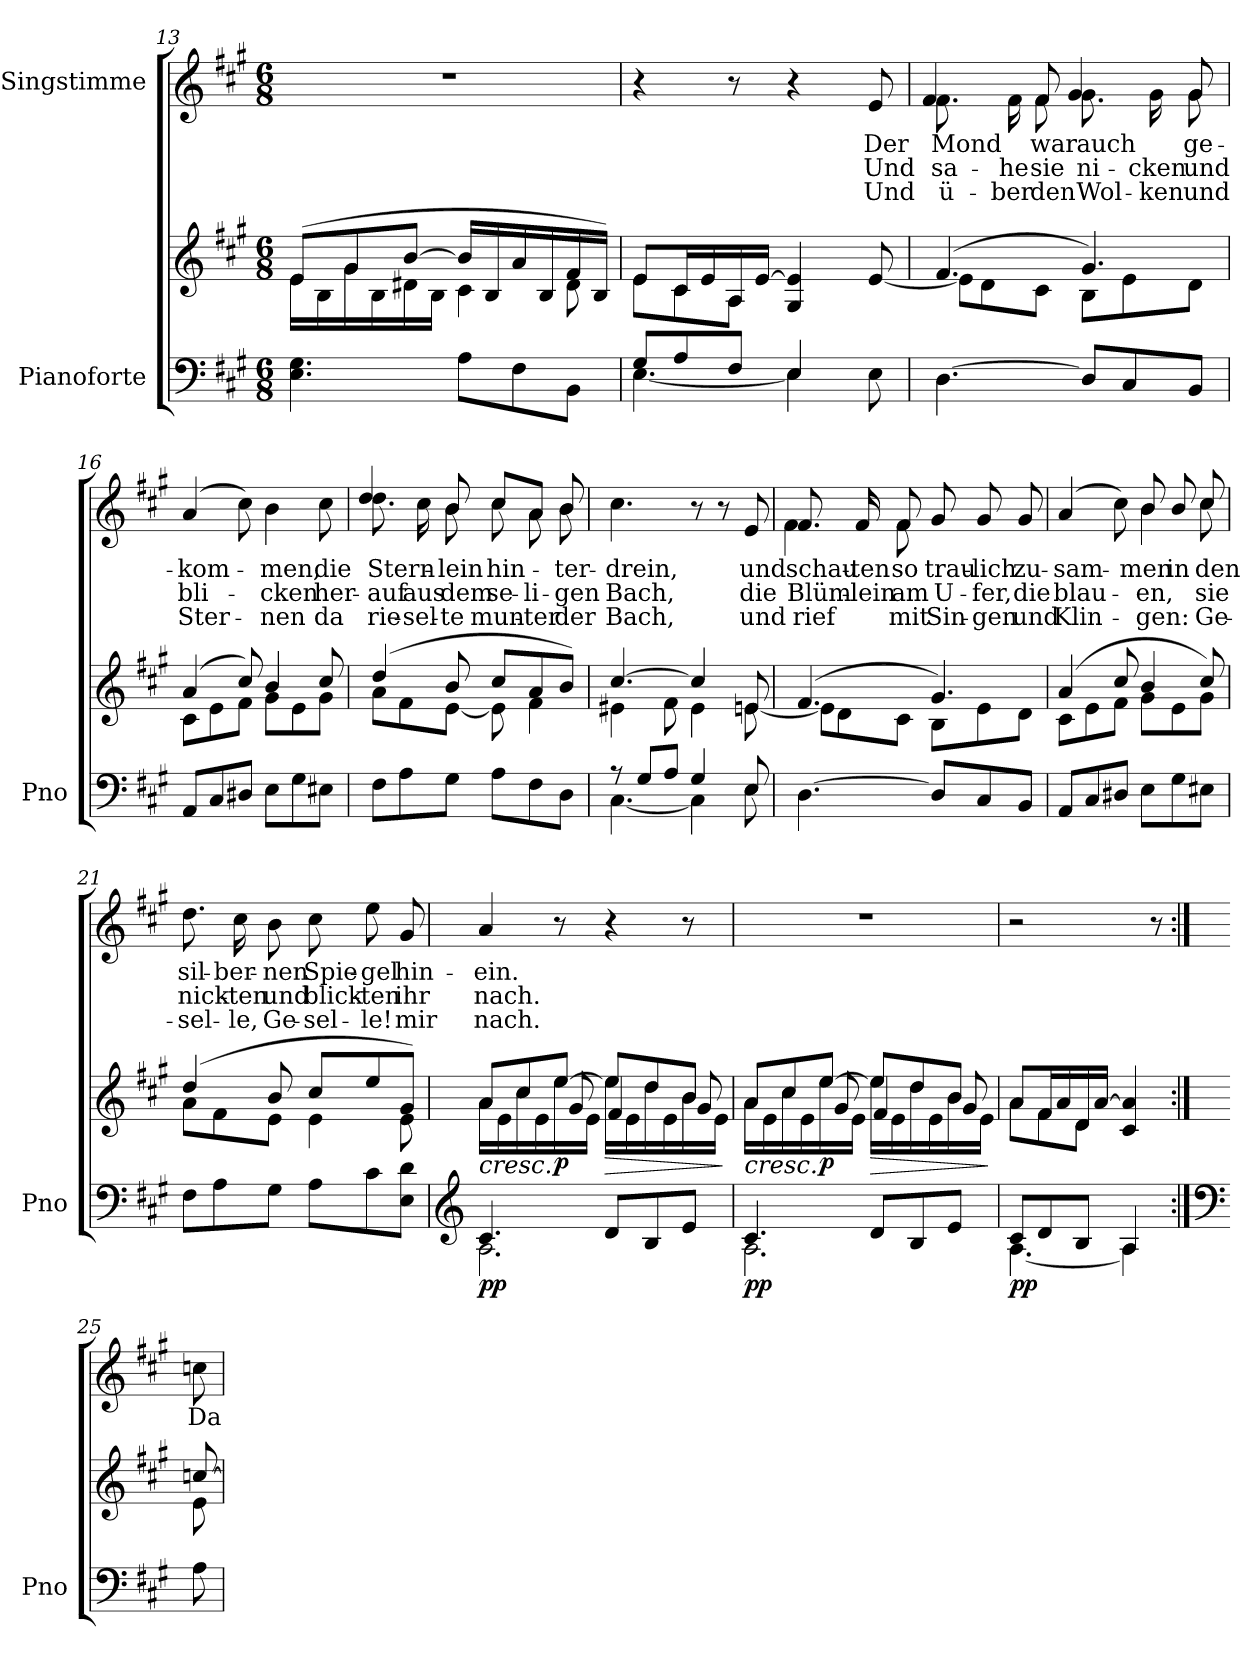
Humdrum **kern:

**kern	**kern	**dynam	**kern	**text	**text	**text
*part2	*part2	*part2	*part1	*part1	*part1	*part1
*staff3	*staff2	*staff2/3	*staff1	*staff1	*staff1	*staff1
*I"Pianoforte	*	*	*I"Singstimme	*	*	*
*I'Pno	*	*	*	*	*	*
*clefF4	*clefG2	*	*clefG2	*	*	*
*k[f#c#g#]	*k[f#c#g#]	*	*k[f#c#g#]	*	*	*
*M6/8	*M6/8	*	*M6/8	*	*	*
=13	=13	=13	=13	=13	=13	=13
*	*^	*	*	*	*	*
4.E\ 4.G#\	(>8e/L	16e\LL	.	2.r	.	.	.
.	.	16B\	.	.	.	.	.
.	8g#/	16g#\	.	.	.	.	.
.	.	16B\	.	.	.	.	.
.	[8b/J	16d#X\	.	.	.	.	.
.	.	16B\JJ	.	.	.	.	.
8A\L	16b/LL]	4c#\	.	.	.	.	.
.	16B/	.	.	.	.	.	.
8F#\	16a/	.	.	.	.	.	.
.	16B/	.	.	.	.	.	.
8BB\J	16f#/	8d#\	.	.	.	.	.
.	16B/JJ)	.	.	.	.	.	.
=14	=14	=14	=14	=14	=14	=14	=14
*^	*	*	*	*	*	*	*
8G#/L	[4.E\	8e/L	8e\L	.	4r	.	.	.
8A/	.	16c#/L	8c#\	.	.	.	.	.
.	.	16e/	.	.	.	.	.	.
8F#/J	.	16A/	8A\J	.	8r	.	.	.
.	.	[16e/JJ	.	.	.	.	.	.
4E/	4E\]	4G#/ 4e/]	8ryy	.	4r	.	.	.
.	.	.	4ryy	.	.	.	.	.
!	!	!	!	!	!	!LO:LY:b	!LO:LY:b	!LO:LY:b
8E\	8ryy	[8e/	.	.	8e/	Der	Und	Und
!!LO:LB:g=z
=15	=15	=15	=15	=15	=15	=15	=15	=15
!	!	!	!	!	!LO:N:head=solid	!LO:LY:b	!LO:LY:b	!LO:LY:b
*v	*v	*	*	*	*^	*	*	*
[4.D\	(>4.f#/	8e\L]	.	8.f#\	4f#/	Mond	sa-	ü-
.	.	8d\	.	.	.	.	.	.
!	!	!	!	!	!	!	!LO:LY:b	!LO:LY:b
.	.	.	.	16f#\	.	.	-he	-ber
!	!	!	!	!	!	!LO:LY:b	!LO:LY:b	!LO:LY:b
.	.	8c#\J	.	8f#\	8f#/	war	sie	den
!	!	!	!	!LO:N:head=solid	!	!LO:LY:b	!LO:LY:b	!LO:LY:b
8D/L]	4.g#/)	8B\L	.	8.g#\	4g#/	auch	ni-	Wol-
8C#/	.	8e\	.	.	.	.	.	.
!	!	!	!	!	!	!	!LO:LY:b	!LO:LY:b
.	.	.	.	16g#\	.	.	-cken	-ken
!	!	!	!	!	!	!LO:LY:b	!LO:LY:b	!LO:LY:b
8BB/J	.	8d\J	.	8g#\	8g#/	ge-	und	und
=16	=16	=16	=16	=16	=16	=16	=16	=16
!	!	!	!	!	!	!LO:LY:b	!LO:LY:b	!LO:LY:b
*	*	*	*	*v	*v	*	*	*
8AA/L	(>4a/	8c#\L	.	(>4a/	-kom-	bli-	Ster-
8C#/	.	8e\	.	.	.	.	.
8D#X/J	8cc#/)	8f#\J	.	8cc#\)	.	.	.
!	!	!	!	!	!LO:LY:b	!LO:LY:b	!LO:LY:b
8E\L	4b/	8g#\L	.	4b\	-men,	-cken	-nen
8G#\	.	8e\	.	.	.	.	.
!	!	!	!	!	!LO:LY:b	!LO:LY:b	!LO:LY:b
8E#X\J	8cc#/	8g#\J	.	8cc#\	die	her-	da
=17	=17	=17	=17	=17	=17	=17	=17
!	!	!	!	!LO:N:head=solid	!LO:LY:b	!LO:LY:b	!LO:LY:b
*	*	*	*	*^	*	*	*
8F#\L	(>4dd/	8a\L	.	8.dd\	4dd/	Stern-	-auf	rie-
8A\	.	8f#\	.	.	.	.	.	.
!	!	!	!	!	!	!	!LO:LY:b	!LO:LY:b
.	.	.	.	16cc#\	.	.	aus	-sel-
!	!	!	!	!	!	!LO:LY:b	!LO:LY:b	!LO:LY:b
8G#\J	8b/	[8e\J	.	8b\	8b/	-lein	dem	-te
!	!	!	!	!	!	!LO:LY:b	!LO:LY:b	!LO:LY:b
8A\L	8cc#/L	8e\]	.	8cc#\	8cc#/L	hin-	se-	mun-
!	!	!	!	!	!	!	!LO:LY:b	!LO:LY:b
8F#\	8a/	4f#\	.	8a\	8a/J	.	-li-	-ter
!	!	!	!	!	!	!LO:LY:b	!LO:LY:b	!LO:LY:b
8D\J	8b/J)	.	.	8b\	8b/	-ter-	-gen	der
!!LO:PB:g=z
=18	=18	=18	=18	=18	=18	=18	=18	=18
*^	*	*	*	*	*	*	*	*
!	!	!	!	!	!	!	!LO:LY:b	!LO:LY:b	!LO:LY:b
*	*	*	*	*	*v	*v	*	*	*
8r	[4.C#\	[4.cc#/	4e#X\	.	4.cc#\	-drein,	Bach,	Bach,
8G#/L	.	.	.	.	.	.	.	.
8A/J	.	.	8f#\	.	.	.	.	.
4G#/	4C#\]	4cc#/]	4e#\	.	8r	.	.	.
.	.	.	.	.	8r	.	.	.
!	!	!	!	!	!	!LO:LY:b	!LO:LY:b	!LO:LY:b
8E/	8E\	8en/	[8e\	.	8e/	und	die	und
=19	=19	=19	=19	=19	=19	=19	=19	=19
!	!	!	!	!	!LO:N:head=solid	!LO:LY:b	!LO:LY:b	!LO:LY:b
*v	*v	*	*	*	*^	*	*	*
[4.D\	(>4.f#/	8e\L]	.	8.f#/	4f#\	schau-	Blüm-	rief
.	.	8d\	.	.	.	.	.	.
!	!	!	!	!	!	!LO:LY:b	!LO:LY:b	!
.	.	.	.	16f#/	.	-ten	-lein	.
!	!	!	!	!	!	!LO:LY:b	!LO:LY:b	!LO:LY:b
.	.	8c#\J	.	8f#/	8f#\	so	am	mit
!	!	!	!	!	!	!LO:LY:b	!LO:LY:b	!LO:LY:b
8D/L]	4.g#/)	8B\L	.	8g#/	4.ryy	trau-	U-	Sin-
!	!	!	!	!	!	!LO:LY:b	!LO:LY:b	!LO:LY:b
8C#/	.	8e\	.	8g#/	.	-lich	-fer,	-gen
!	!	!	!	!	!	!LO:LY:b	!LO:LY:b	!LO:LY:b
8BB/J	.	8d\J	.	8g#/	.	zu-	die	und
=20	=20	=20	=20	=20	=20	=20	=20	=20
!	!	!	!	!	!	!LO:LY:b	!LO:LY:b	!LO:LY:b
8AA/L	(>4a/	8c#\L	.	(>4a/	4ryy	-sam-	blau-	Klin-
8C#/	.	8e\	.	.	.	.	.	.
8D#X/J	8cc#/	8f#\J	.	8cc#\)	8ryy	.	.	.
!	!	!	!	!	!	!LO:LY:b	!LO:LY:b	!LO:LY:b
8E\L	4b/	8g#\L	.	8b/	4b\	-men	-en,	-gen:
*	*	*	*	*MM60	*	*	*	*
!	!	!	!	!	!	!LO:LY:b	!	!
8G#\	.	8e\	.	8b/	.	in	.	.
*	*	*	*	*MM59	*	*	*	*
!	!	!	!	!	!	!LO:LY:b	!LO:LY:b	!LO:LY:b
8E#X\J	8cc#/)	8g#\J	.	8cc#/	8cc#\	den	sie	Ge-
=21	=21	=21	=21	=21	=21	=21	=21	=21
*	*	*	*	*MM58	*	*	*	*
!	!	!	!	!	!	!LO:LY:b	!LO:LY:b	!LO:LY:b
8F#\L	(>4dd/	8a\L	.	8.dd\	8ryy	sil-	nick-	-sel-
*	*	*	*	*MM57	*	*	*	*
8A\	.	8f#\	.	.	2ryy	.	.	.
*	*	*	*	*MM56	*	*	*	*
!	!	!	!	!	!	!LO:LY:b	!LO:LY:b	!LO:LY:b
.	.	.	.	16cc#\	.	-ber-	-ten	-le,
*	*	*	*	*MM56	*	*	*	*
!	!	!	!	!	!	!LO:LY:b	!LO:LY:b	!LO:LY:b
8G#\J	8b/	8e\J	.	8b\	.	-nen	und	Ge-
*	*	*	*	*MM55	*	*	*	*
!	!	!	!	!	!	!LO:LY:b	!LO:LY:b	!LO:LY:b
8A\L	8cc#/L	4e\	.	8cc#\	.	Spie-	blick-	-sel-
*	*	*	*	*MM54	*	*	*	*
!	!	!	!	!	!	!LO:LY:b	!LO:LY:b	!LO:LY:b
8c#\	8ee/	.	.	8ee\	.	-gel	-ten	-le!
*	*	*	*	*MM53	*	*	*	*
!	!	!	!	!	!	!LO:LY:b	!LO:LY:b	!LO:LY:b
8E\ 8d\J	8g#/J)	8e\	.	8g#/	8ryy	hin-	ihr	mir
*	*v	*v	*	*	*	*	*	*
*	*	*	*v	*v	*	*	*
!!LO:LB:g=z
=22	=22	=22	=22	=22	=22	=22
*clefG2	*	*	*	*	*	*
*	*	*	*MM52	*	*	*
*^	*^	*	*^	*	*	*
!	!	!	!	!LO:HP:b	!	!	!LO:LY:b	!LO:LY:b	!LO:LY:b
*	*	*	*^	*	*	*	*	*	*
!	!	!	!	!	!LO:DY:n=1:b=2	!	!	!	!	!
*	*	*	*	*	*	*^	*^	*	*	*
4.c#/	2.A\	8a/L	16a\LL	4ryy	< pp	4a/	16ryy	8ryy	8.ryy	-ein.	nach.	nach.
*	*	*	*	*	*	*MM52	*	*	*	*	*	*
.	.	.	16e\	.	.	.	2ryy	.	.	.	.	.
*	*	*	*	*	*	*MM51	*	*	*	*	*	*
.	.	8cc#/	16cc#\	.	.	.	.	2ryy	.	.	.	.
*	*	*	*	*	*	*MM51	*	*	*	*	*	*
.	.	.	16e\	.	.	.	.	.	2ryy	.	.	.
*	*	*	*	*	*	*MM50	*	*	*	*	*	*
!	!	!	!	!	!LO:DY:n=2:b	!	!	!	!	!	!	!
.	.	[8ee/J	16ee\	8g#/	p	8r	.	.	.	.	.	.
.	.	.	16e\JJ	.	.	.	.	.	.	.	.	.
*	*	*	*	*	*	*MM60	*	*	*	*	*	*
!	!	!	!	!	!LO:HP:n=1:b	!	!	!	!	!	!	!
8d/L	.	8ee/L]	16ee\LL	4f#/	[ >	4r	.	.	.	.	.	.
.	.	.	16e\	.	.	.	.	.	.	.	.	.
8B/	.	8dd/	16dd\	.	.	.	.	.	.	.	.	.
.	.	.	16e\	.	.	.	8.ryy	.	.	.	.	.
8e/J	.	8b/J	16b\	8g#/	.	8r	.	8ryy	.	.	.	.
.	.	.	16e\JJ	.	.	.	.	.	16ryy	.	.	.
*v	*v	*	*	*	*	*	*	*	*	*	*	*
*	*v	*v	*v	*	*	*	*	*	*	*	*
.	.	]	.	.	.	.	.	.	.
=23	=23	=23	=23	=23	=23	=23	=23	=23	=23
*^	*	*	*	*	*	*	*	*	*
!	!	!	!LO:HP:b	!	!	!	!	!	!	!
*	*	*^	*	*	*	*	*	*	*	*
*	*	*	*^	*	*	*	*	*	*	*	*
!	!	!	!	!	!LO:DY:n=1:b=2	!	!	!	!	!	!	!
*	*	*	*	*	*	*v	*v	*v	*v	*	*	*
4.c#/	2.A\	8a/L	16a\LL	4ryy	< pp	2.r	.	.	.
.	.	.	16e\	.	.	.	.	.	.
.	.	8cc#/	16cc#\	.	.	.	.	.	.
.	.	.	16e\	.	.	.	.	.	.
!	!	!	!	!	!LO:DY:n=2:b	!	!	!	!
.	.	[8ee/J	16ee\	8g#/	p	.	.	.	.
.	.	.	16e\JJ	.	.	.	.	.	.
!	!	!	!	!	!LO:HP:n=1:b	!	!	!	!
8d/L	.	8ee/L]	16ee\LL	4f#/	[ >	.	.	.	.
.	.	.	16e\	.	.	.	.	.	.
8B/	.	8dd/	16dd\	.	.	.	.	.	.
.	.	.	16e\	.	.	.	.	.	.
8e/J	.	8b/J	16b\	8g#/	.	.	.	.	.
.	.	.	16e\JJ	.	.	.	.	.	.
*v	*v	*	*	*	*	*	*	*	*
*	*v	*v	*v	*	*	*	*	*
.	.	]	.	.	.	.
=24	=24	=24	=24	=24	=24	=24
*^	*^	*	*	*	*	*
!	!	!	!	!LO:DY:b=2	!	!	!	!
8c#/L	[4.A\	8a/L	8a\L	pp	2r	.	.	.
8d/	.	16f#/L	8f#\	.	.	.	.	.
.	.	16a/	.	.	.	.	.	.
8B/J	.	16d/	8d\J	.	.	.	.	.
.	.	[16a/JJ	.	.	.	.	.	.
4A/	4A\]	4c#/ 4a/]	4ryy	.	.	.	.	.
.	.	.	.	.	8r	.	.	.
*v	*v	*	*	*	*	*	*	*
=25:|!	=25:|!	=25:|!	=25:|!	=25:|!	=25:|!	=25:|!	=25:|!
*clefF4	*	*	*	*	*	*	*
!	!	!	!	!	!LO:LY:b	!	!
8A\	[8ccn/	8e\	.	8ccn\	Da	.	.
*	*v	*v	*	*	*	*	*
=	=	=	=	=	=	=
*-	*-	*-	*-	*-	*-	*-
